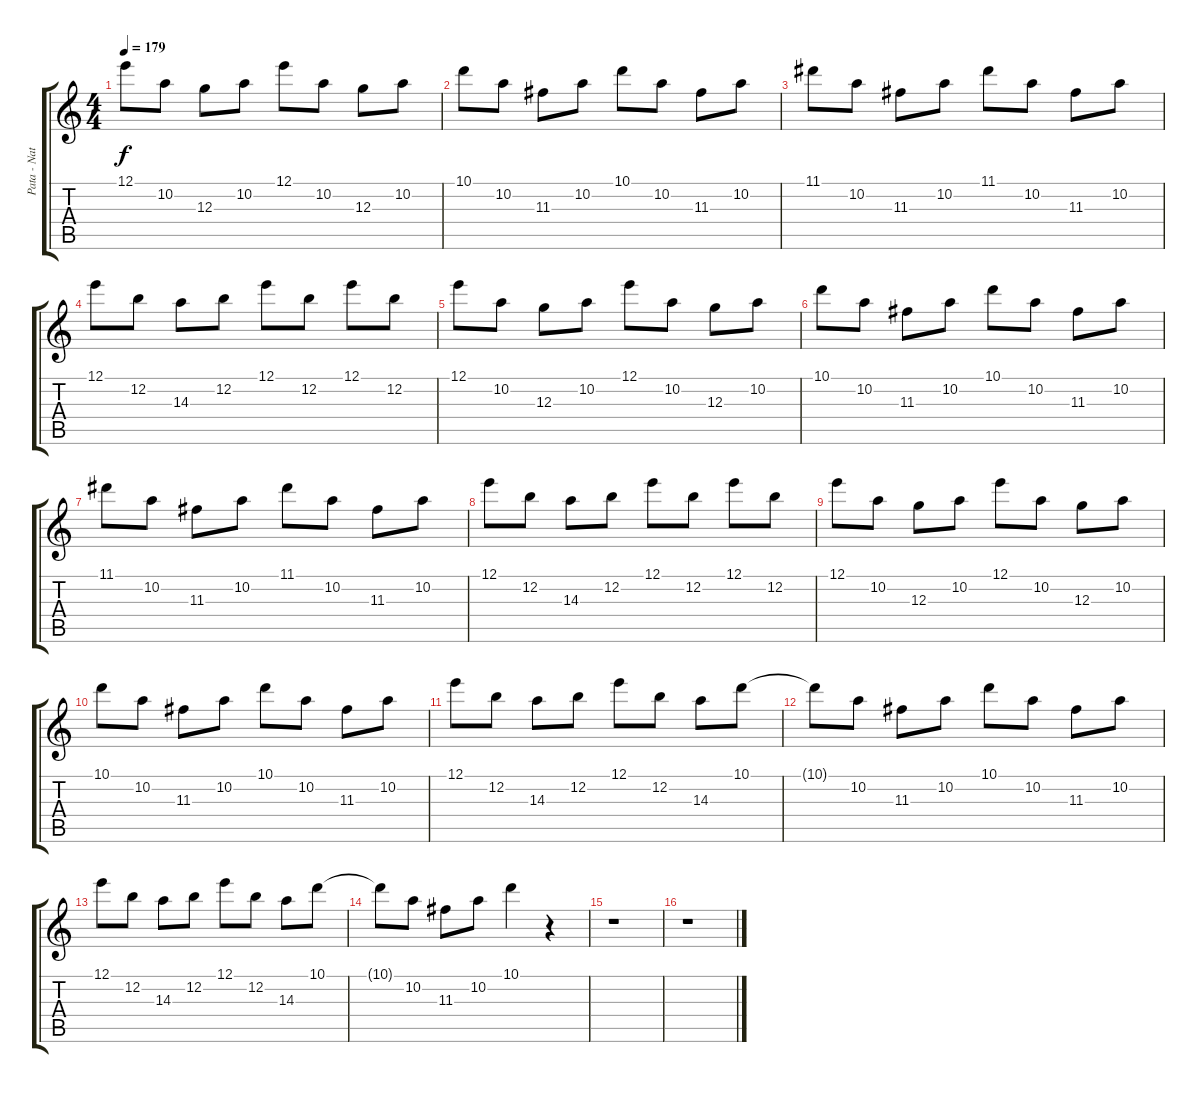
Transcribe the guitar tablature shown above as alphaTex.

\track ("Pata - Natural tone" "Pata - Nat") {instrument electricguitarclean}
\staff {score tabs}
\tuning (E4 B3 G3 D3 A2 E2) {hide}
\ts (4 4)
\tempo 179
\clef g2
\ks c
12.1.8{dy f} 10.2.8 12.3.8 10.2.8 12.1.8 10.2.8 12.3.8 10.2.8 |
10.1.8 10.2.8 11.3.8 10.2.8 10.1.8 10.2.8 11.3.8 10.2.8 |
11.1.8 10.2.8 11.3.8 10.2.8 11.1.8 10.2.8 11.3.8 10.2.8 |
12.1.8 12.2.8 14.3.8 12.2.8 12.1.8 12.2.8 12.1.8 12.2.8 |
12.1.8 10.2.8 12.3.8 10.2.8 12.1.8 10.2.8 12.3.8 10.2.8 |
10.1.8 10.2.8 11.3.8 10.2.8 10.1.8 10.2.8 11.3.8 10.2.8 |
11.1.8 10.2.8 11.3.8 10.2.8 11.1.8 10.2.8 11.3.8 10.2.8 |
12.1.8 12.2.8 14.3.8 12.2.8 12.1.8 12.2.8 12.1.8 12.2.8 |
12.1.8 10.2.8 12.3.8 10.2.8 12.1.8 10.2.8 12.3.8 10.2.8 |
10.1.8 10.2.8 11.3.8 10.2.8 10.1.8 10.2.8 11.3.8 10.2.8 |
12.1.8 12.2.8 14.3.8 12.2.8 12.1.8 12.2.8 14.3.8 10.1.8 |
10.1{t}.8 10.2.8 11.3.8 10.2.8 10.1.8 10.2.8 11.3.8 10.2.8 |
12.1.8 12.2.8 14.3.8 12.2.8 12.1.8 12.2.8 14.3.8 10.1.8 |
10.1{t}.8 10.2.8 11.3.8 10.2.8 10.1.4 r.4 |
r.1 |
r.1
